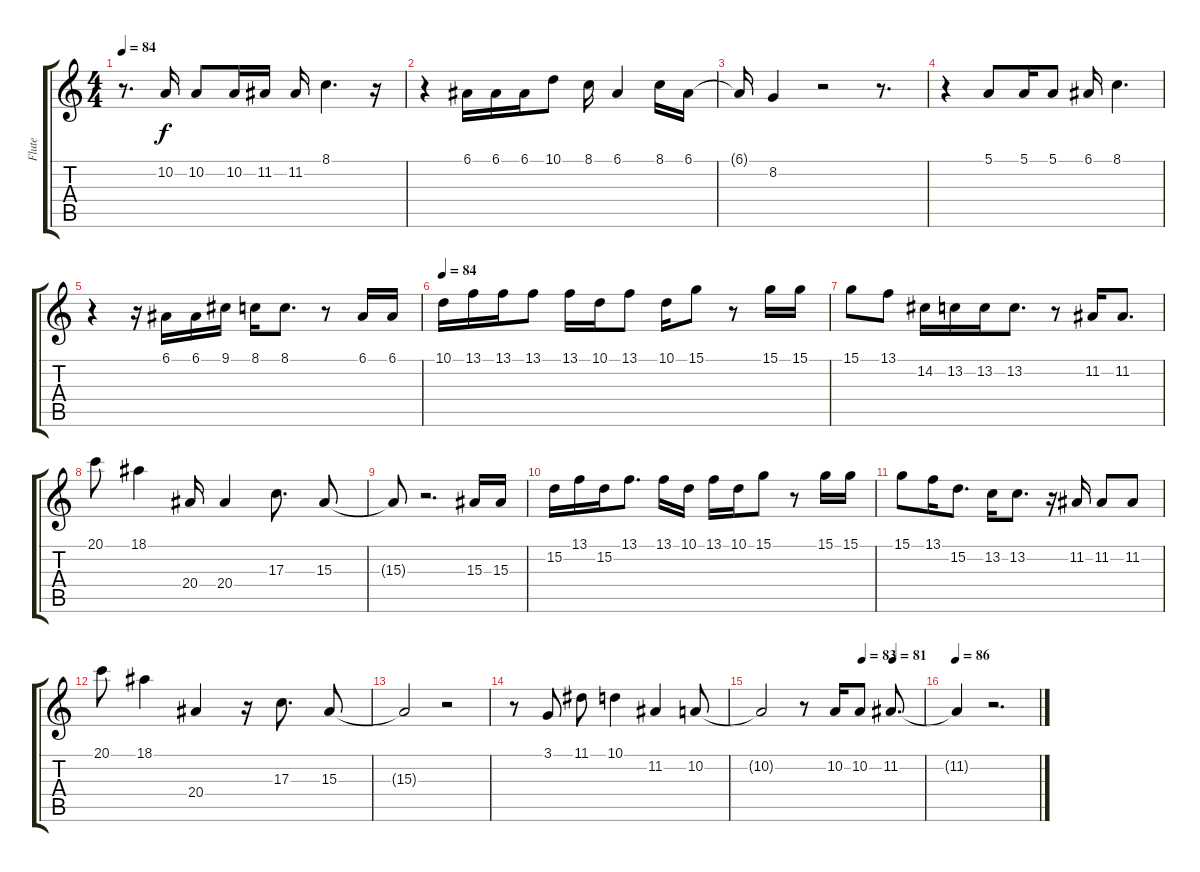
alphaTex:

\track ("Flute" "Flute") {instrument flute}
\staff {score tabs}
\tuning (E4 B3 G3 D3 A2 E2) {hide}
\ts (4 4)
\tempo 84
\clef g2
\ks c
r.8{d dy f} 10.2.16 10.2.8 10.2.16 11.2.16 11.2.16 8.1.4{d} r.16 |
r.4 6.1.16 6.1.16 6.1.16 10.1.8 8.1.16 6.1.4 8.1.16 6.1.16 |
6.1{t}.16 8.2.4 r.2 r.8{d} |
r.4 5.1.8 5.1.16 5.1.8 6.1.16 8.1.4{d} |
r.4 r.16 6.1.16 6.1.16 9.1.16 8.1.16 8.1.8{d} r.8 6.1.16 6.1.16 |
\tempo 84
10.1.16 13.1.16 13.1.16 13.1.8 13.1.16 10.1.16 13.1.8 10.1.16 15.1.8 r.8 15.1.16 15.1.16 |
15.1.8 13.1.8 14.2.16 13.2.16 13.2.16 13.2.8{d} r.8 11.2.16 11.2.8{d} |
20.1.8 18.1.4 20.4.16 20.4.4 17.3.8{d} 15.3.8 |
15.3{t}.8 r.2{d} 15.3.16 15.3.16 |
15.2.16 13.1.16 15.2.16 13.1.8{d} 13.1.16 10.1.16 13.1.16 10.1.16 15.1.8 r.8 15.1.16 15.1.16 |
15.1.8 13.1.16 15.2.8{d} 13.2.16 13.2.8{d} r.16 11.2.16 11.2.8 11.2.8 |
20.1.8 18.1.4 20.4.4 r.16 17.3.8{d} 15.3.8 |
15.3{t}.2 r.2 |
r.8 3.1.8 11.1.8 10.1.4 11.2.4 10.2.8 |
\tempo (83 0.625)
\tempo (81 0.8125)
10.2{t}.2 r.8 10.2.16{volume 9} 10.2.8 11.2.8{d} |
\tempo 86
11.2{t}.4 r.2{d}
